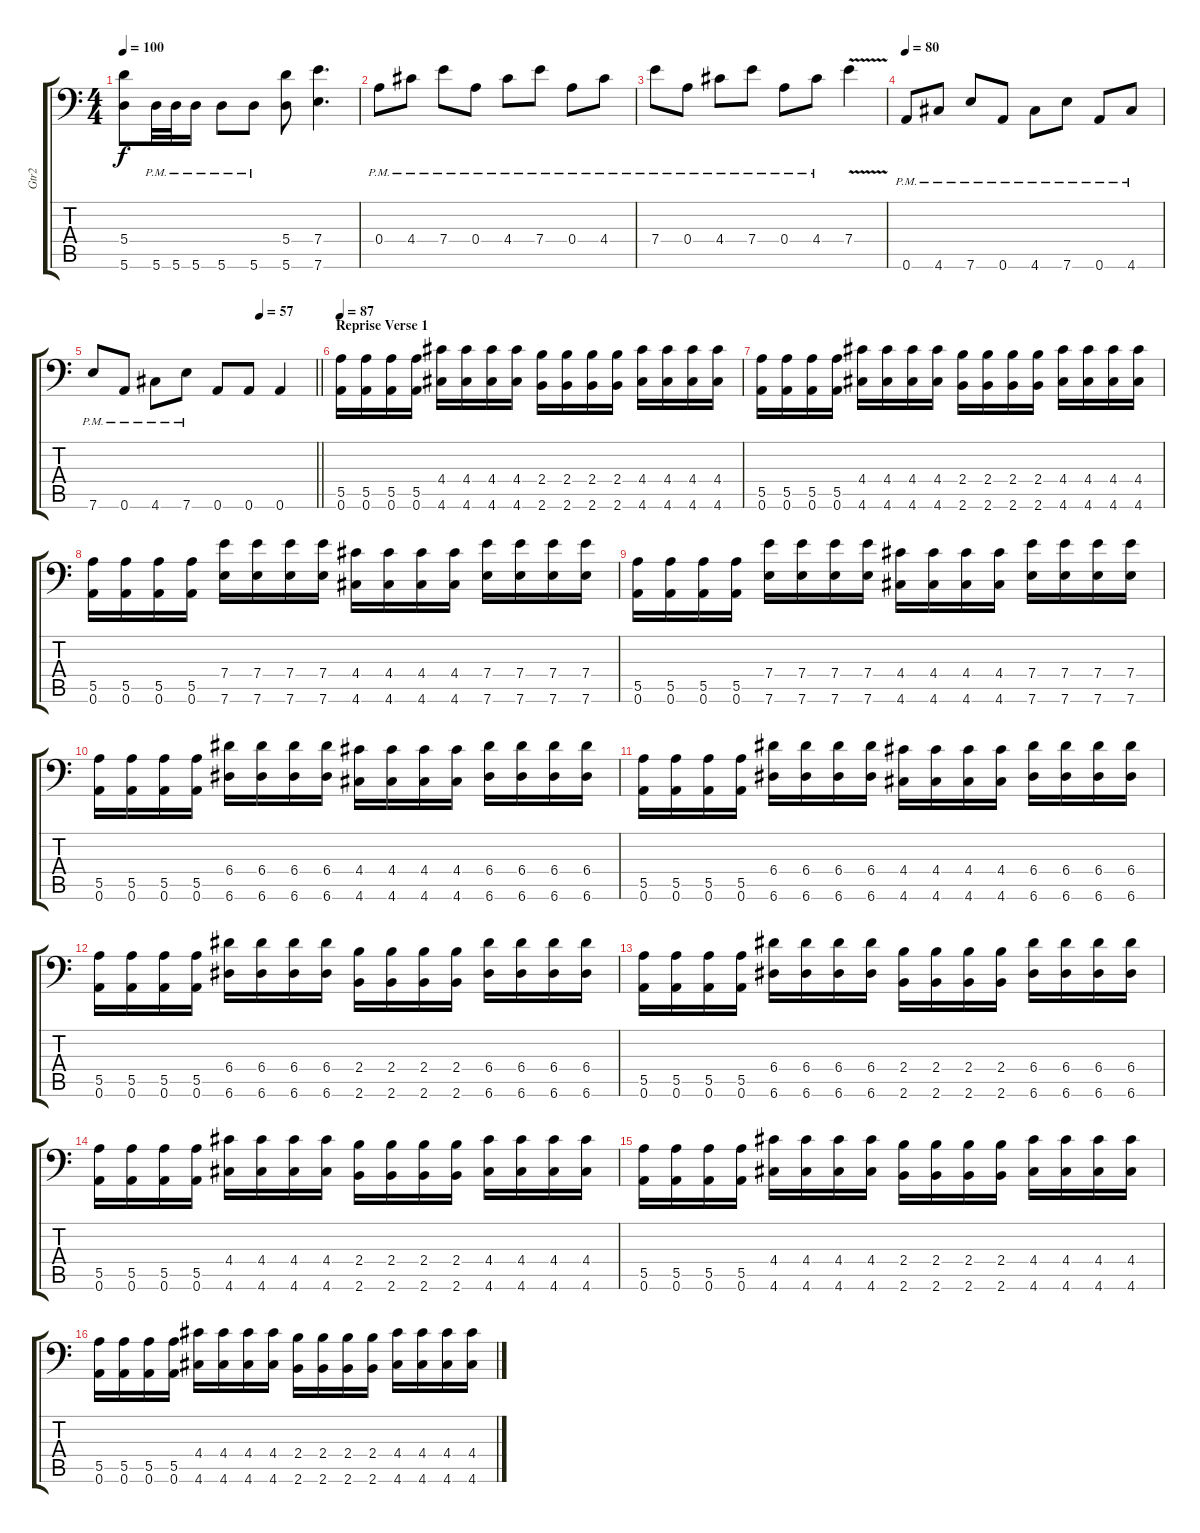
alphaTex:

\track ("Gtr2" "Gtr2") {instrument distortionguitar}
\staff {score tabs}
\tuning (Db4 A3 E3 A2 E2 A1) {hide}
\ts (4 4)
\tempo 100
\clef f4
\ks c
(5.4{t} 5.6{t}).8{dy f} 5.6{pm}.32 5.6{pm}.32 5.6{pm}.16 5.6{pm}.8 5.6{pm}.8 (5.4 5.6).8 (7.4 7.6).4{d} |
0.4{pm}.8 4.4{pm}.8 7.4{pm}.8 0.4{pm}.8 4.4{pm}.8 7.4{pm}.8 0.4{pm}.8 4.4{pm}.8 |
7.4{pm}.8 0.4{pm}.8 4.4{pm}.8 7.4{pm}.8 0.4{pm}.8 4.4{pm}.8 7.4{v}.4 |
\tempo 80
0.6{pm}.8 4.6{pm}.8 7.6{pm}.8 0.6{pm}.8 4.6{pm}.8 7.6{pm}.8 0.6{pm}.8 4.6{pm}.8 |
\tempo (57 0.75)
\barLineRight lightlight
7.6{pm}.8 0.6{pm}.8 4.6{pm}.8 7.6{pm}.8 0.6.8 0.6.8 0.6.4 |
\section ("" "Reprise Verse 1")
\tempo 87
(5.5 0.6).16 (5.5 0.6).16 (5.5 0.6).16 (5.5 0.6).16 (4.4 4.6).16 (4.4 4.6).16 (4.4 4.6).16 (4.4 4.6).16 (2.4 2.6).16 (2.4 2.6).16 (2.4 2.6).16 (2.4 2.6).16 (4.4 4.6).16 (4.4 4.6).16 (4.4 4.6).16 (4.4 4.6).16 |
(5.5 0.6).16 (5.5 0.6).16 (5.5 0.6).16 (5.5 0.6).16 (4.4 4.6).16 (4.4 4.6).16 (4.4 4.6).16 (4.4 4.6).16 (2.4 2.6).16 (2.4 2.6).16 (2.4 2.6).16 (2.4 2.6).16 (4.4 4.6).16 (4.4 4.6).16 (4.4 4.6).16 (4.4 4.6).16 |
(5.5 0.6).16 (5.5 0.6).16 (5.5 0.6).16 (5.5 0.6).16 (7.4 7.6).16 (7.4 7.6).16 (7.4 7.6).16 (7.4 7.6).16 (4.4 4.6).16 (4.4 4.6).16 (4.4 4.6).16 (4.4 4.6).16 (7.4 7.6).16 (7.4 7.6).16 (7.4 7.6).16 (7.4 7.6).16 |
(5.5 0.6).16 (5.5 0.6).16 (5.5 0.6).16 (5.5 0.6).16 (7.4 7.6).16 (7.4 7.6).16 (7.4 7.6).16 (7.4 7.6).16 (4.4 4.6).16 (4.4 4.6).16 (4.4 4.6).16 (4.4 4.6).16 (7.4 7.6).16 (7.4 7.6).16 (7.4 7.6).16 (7.4 7.6).16 |
(5.5 0.6).16 (5.5 0.6).16 (5.5 0.6).16 (5.5 0.6).16 (6.4 6.6).16 (6.4 6.6).16 (6.4 6.6).16 (6.4 6.6).16 (4.4 4.6).16 (4.4 4.6).16 (4.4 4.6).16 (4.4 4.6).16 (6.4 6.6).16 (6.4 6.6).16 (6.4 6.6).16 (6.4 6.6).16 |
(5.5 0.6).16 (5.5 0.6).16 (5.5 0.6).16 (5.5 0.6).16 (6.4 6.6).16 (6.4 6.6).16 (6.4 6.6).16 (6.4 6.6).16 (4.4 4.6).16 (4.4 4.6).16 (4.4 4.6).16 (4.4 4.6).16 (6.4 6.6).16 (6.4 6.6).16 (6.4 6.6).16 (6.4 6.6).16 |
(5.5 0.6).16 (5.5 0.6).16 (5.5 0.6).16 (5.5 0.6).16 (6.4 6.6).16 (6.4 6.6).16 (6.4 6.6).16 (6.4 6.6).16 (2.4 2.6).16 (2.4 2.6).16 (2.4 2.6).16 (2.4 2.6).16 (6.4 6.6).16 (6.4 6.6).16 (6.4 6.6).16 (6.4 6.6).16 |
(5.5 0.6).16 (5.5 0.6).16 (5.5 0.6).16 (5.5 0.6).16 (6.4 6.6).16 (6.4 6.6).16 (6.4 6.6).16 (6.4 6.6).16 (2.4 2.6).16 (2.4 2.6).16 (2.4 2.6).16 (2.4 2.6).16 (6.4 6.6).16 (6.4 6.6).16 (6.4 6.6).16 (6.4 6.6).16 |
(5.5 0.6).16 (5.5 0.6).16 (5.5 0.6).16 (5.5 0.6).16 (4.4 4.6).16 (4.4 4.6).16 (4.4 4.6).16 (4.4 4.6).16 (2.4 2.6).16 (2.4 2.6).16 (2.4 2.6).16 (2.4 2.6).16 (4.4 4.6).16 (4.4 4.6).16 (4.4 4.6).16 (4.4 4.6).16 |
(5.5 0.6).16 (5.5 0.6).16 (5.5 0.6).16 (5.5 0.6).16 (4.4 4.6).16 (4.4 4.6).16 (4.4 4.6).16 (4.4 4.6).16 (2.4 2.6).16 (2.4 2.6).16 (2.4 2.6).16 (2.4 2.6).16 (4.4 4.6).16 (4.4 4.6).16 (4.4 4.6).16 (4.4 4.6).16 |
(5.5 0.6).16 (5.5 0.6).16 (5.5 0.6).16 (5.5 0.6).16 (4.4 4.6).16 (4.4 4.6).16 (4.4 4.6).16 (4.4 4.6).16 (2.4 2.6).16 (2.4 2.6).16 (2.4 2.6).16 (2.4 2.6).16 (4.4 4.6).16 (4.4 4.6).16 (4.4 4.6).16 (4.4 4.6).16
